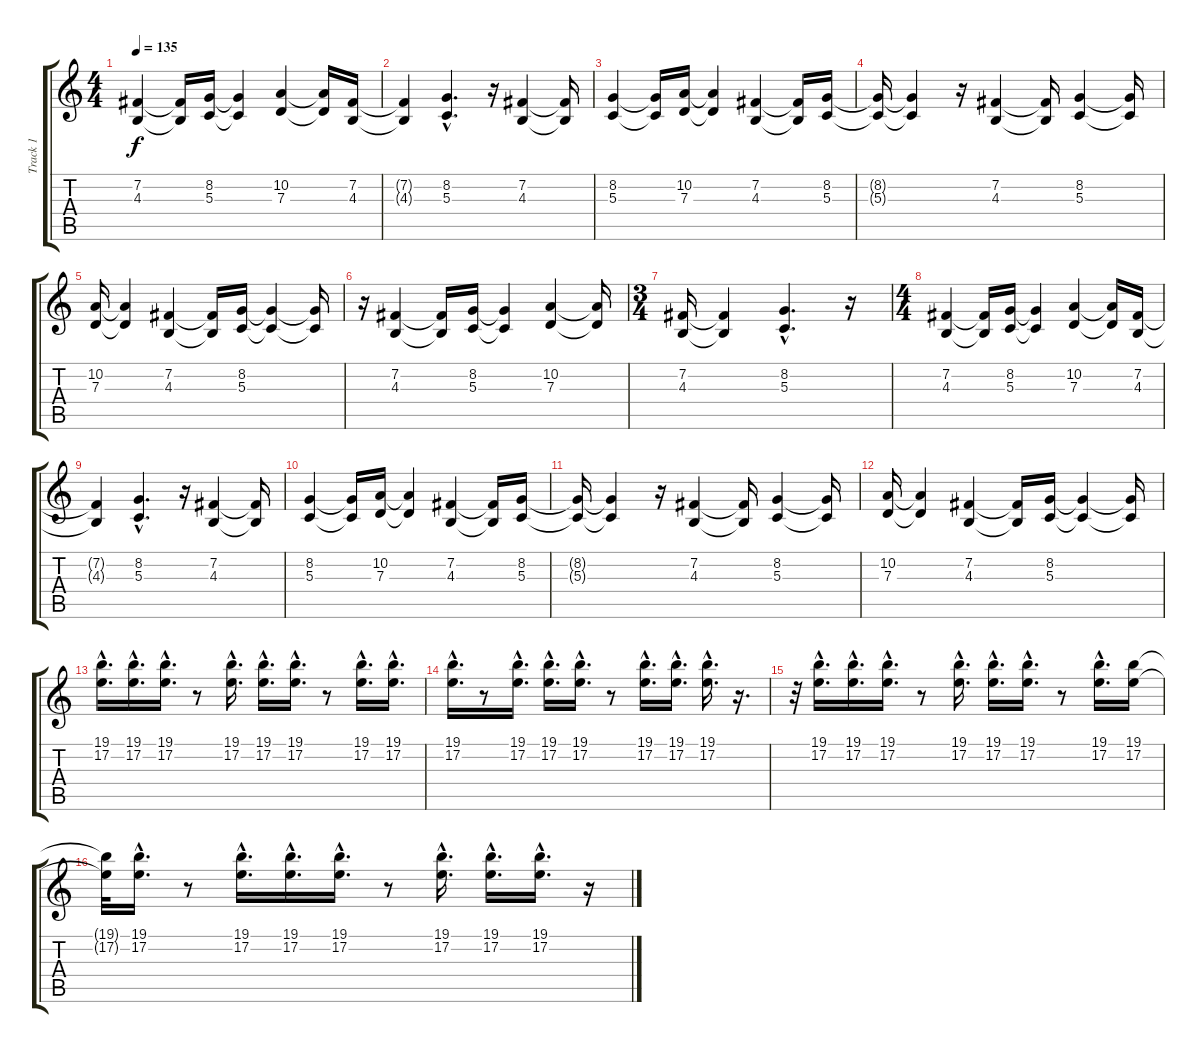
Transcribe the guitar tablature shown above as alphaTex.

\track ("Track 1" "Track 1") {instrument brightacousticpiano}
\staff {score tabs}
\tuning (E4 B3 G3 D3 A2 E2) {hide}
\ts (4 4)
\tempo 135
\clef g2
\ks c
(7.2 4.3).4{dy f} (7.2{t} 4.3{t}).16 (8.2 5.3).16 (8.2{t} 5.3{t}).4 (10.2 7.3).4 (10.2{t} 7.3{t}).16 (7.2 4.3).16 |
(7.2{t} 4.3{t}).4 (8.2{hac} 5.3).4{d} r.16 (7.2 4.3).4 (7.2{t} 4.3{t}).16 |
(8.2 5.3).4 (8.2{t} 5.3{t}).16 (10.2 7.3).16 (10.2{t} 7.3{t}).4 (7.2 4.3).4 (7.2{t} 4.3{t}).16 (8.2 5.3).16 |
(8.2{t} 5.3{t}).16 (8.2{t} 5.3{t}).4 r.16 (7.2 4.3).4 (7.2{t} 4.3{t}).16 (8.2 5.3).4 (8.2{t} 5.3{t}).16 |
(10.2 7.3).16 (10.2{t} 7.3{t}).4 (7.2 4.3).4 (7.2{t} 4.3{t}).16 (8.2 5.3).16 (8.2{t} 5.3{t}).4 (8.2{t} 5.3{t}).16 |
r.16 (7.2 4.3).4 (7.2{t} 4.3{t}).16 (8.2 5.3).16 (8.2{t} 5.3{t}).4 (10.2 7.3).4 (10.2{t} 7.3{t}).16 |
\ts (3 4)
(7.2 4.3).16 (7.2{t} 4.3{t}).4 (8.2{hac} 5.3{hac}).4{d} r.16 |
\ts (4 4)
(7.2 4.3).4 (7.2{t} 4.3{t}).16 (8.2 5.3).16 (8.2{t} 5.3{t}).4 (10.2 7.3).4 (10.2{t} 7.3{t}).16 (7.2 4.3).16 |
(7.2{t} 4.3{t}).4 (8.2{hac} 5.3).4{d} r.16 (7.2 4.3).4 (7.2{t} 4.3{t}).16 |
(8.2 5.3).4 (8.2{t} 5.3{t}).16 (10.2 7.3).16 (10.2{t} 7.3{t}).4 (7.2 4.3).4 (7.2{t} 4.3{t}).16 (8.2 5.3).16 |
(8.2{t} 5.3{t}).16 (8.2{t} 5.3{t}).4 r.16 (7.2 4.3).4 (7.2{t} 4.3{t}).16 (8.2 5.3).4 (8.2{t} 5.3{t}).16 |
(10.2 7.3).16 (10.2{t} 7.3{t}).4 (7.2 4.3).4 (7.2{t} 4.3{t}).16 (8.2 5.3).16 (8.2{t} 5.3{t}).4 (8.2{t} 5.3{t}).16 |
(19.1{hac} 17.2{hac}).16{d} (19.1{hac} 17.2{hac}).16{d} (19.1{hac} 17.2{hac}).16{d} r.8 (19.1{hac} 17.2{hac}).16{d} (19.1{hac} 17.2{hac}).16{d} (19.1{hac} 17.2{hac}).16{d} r.8 (19.1{hac} 17.2{hac}).16{d} (19.1{hac} 17.2{hac}).16{d} |
(19.1{hac} 17.2{hac}).16{d} r.8 (19.1{hac} 17.2{hac}).16{d} (19.1{hac} 17.2{hac}).16{d} (19.1{hac} 17.2{hac}).16{d} r.8 (19.1{hac} 17.2{hac}).16{d} (19.1{hac} 17.2{hac}).16{d} (19.1{hac} 17.2{hac}).16{d} r.16{d} |
r.32 (19.1{hac} 17.2{hac}).16{d} (19.1{hac} 17.2{hac}).16{d} (19.1{hac} 17.2{hac}).16{d} r.8 (19.1{hac} 17.2{hac}).16{d} (19.1{hac} 17.2{hac}).16{d} (19.1{hac} 17.2{hac}).16{d} r.8 (19.1{hac} 17.2{hac}).16{d} (19.1 17.2).16 |
(19.1{t} 17.2{t}).32 (19.1{hac} 17.2{hac}).16{d} r.8 (19.1{hac} 17.2{hac}).16{d} (19.1{hac} 17.2{hac}).16{d} (19.1{hac} 17.2{hac}).16{d} r.8 (19.1{hac} 17.2{hac}).16{d} (19.1{hac} 17.2{hac}).16{d} (19.1{hac} 17.2{hac}).16{d} r.16
